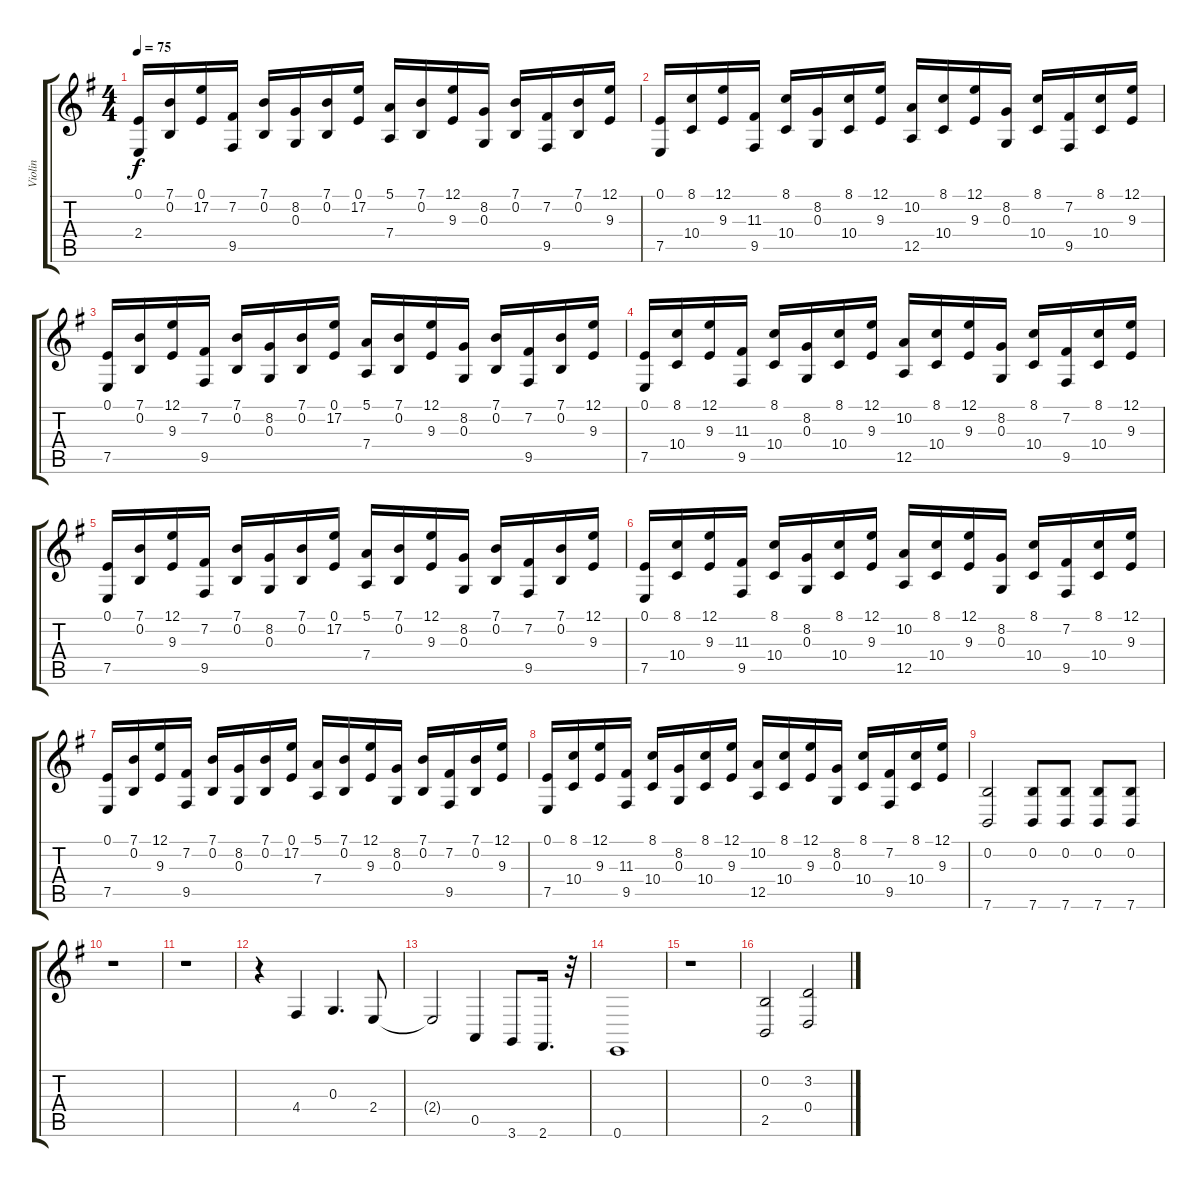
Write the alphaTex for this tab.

\track ("Violin" "Violin") {instrument violin}
\staff {score tabs}
\tuning (E4 B3 G3 D3 A2 E2) {hide}
\ts (4 4)
\tempo 75
\clef g2
\ks eminor
(0.1 2.4).16{dy f volume 8} (7.1 0.2).16 (0.1 17.2).16 (7.2 9.5).16 (7.1 0.2).16 (8.2 0.3).16 (7.1 0.2).16 (0.1 17.2).16 (5.1 7.4).16 (7.1 0.2).16 (12.1 9.3).16 (8.2 0.3).16 (7.1 0.2).16 (7.2 9.5).16 (7.1 0.2).16 (12.1 9.3).16 |
(0.1 7.5).16 (8.1 10.4).16 (12.1 9.3).16 (11.3 9.5).16 (8.1 10.4).16 (8.2 0.3).16 (8.1 10.4).16 (12.1 9.3).16 (10.2 12.5).16 (8.1 10.4).16 (12.1 9.3).16 (8.2 0.3).16 (8.1 10.4).16 (7.2 9.5).16 (8.1 10.4).16 (12.1 9.3).16 |
(0.1 7.5).16 (7.1 0.2).16 (12.1 9.3).16 (7.2 9.5).16 (7.1 0.2).16 (8.2 0.3).16 (7.1 0.2).16 (0.1 17.2).16 (5.1 7.4).16 (7.1 0.2).16 (12.1 9.3).16 (8.2 0.3).16 (7.1 0.2).16 (7.2 9.5).16 (7.1 0.2).16 (12.1 9.3).16 |
(0.1 7.5).16 (8.1 10.4).16 (12.1 9.3).16 (11.3 9.5).16 (8.1 10.4).16 (8.2 0.3).16 (8.1 10.4).16 (12.1 9.3).16 (10.2 12.5).16 (8.1 10.4).16 (12.1 9.3).16 (8.2 0.3).16 (8.1 10.4).16 (7.2 9.5).16 (8.1 10.4).16 (12.1 9.3).16 |
(0.1 7.5).16 (7.1 0.2).16 (12.1 9.3).16 (7.2 9.5).16 (7.1 0.2).16 (8.2 0.3).16 (7.1 0.2).16 (0.1 17.2).16 (5.1 7.4).16 (7.1 0.2).16 (12.1 9.3).16 (8.2 0.3).16 (7.1 0.2).16 (7.2 9.5).16 (7.1 0.2).16 (12.1 9.3).16 |
(0.1 7.5).16 (8.1 10.4).16 (12.1 9.3).16 (11.3 9.5).16 (8.1 10.4).16 (8.2 0.3).16 (8.1 10.4).16 (12.1 9.3).16 (10.2 12.5).16 (8.1 10.4).16 (12.1 9.3).16 (8.2 0.3).16 (8.1 10.4).16 (7.2 9.5).16 (8.1 10.4).16 (12.1 9.3).16 |
(0.1 7.5).16 (7.1 0.2).16 (12.1 9.3).16 (7.2 9.5).16 (7.1 0.2).16 (8.2 0.3).16 (7.1 0.2).16 (0.1 17.2).16 (5.1 7.4).16 (7.1 0.2).16 (12.1 9.3).16 (8.2 0.3).16 (7.1 0.2).16 (7.2 9.5).16 (7.1 0.2).16 (12.1 9.3).16 |
(0.1 7.5).16 (8.1 10.4).16 (12.1 9.3).16 (11.3 9.5).16 (8.1 10.4).16 (8.2 0.3).16 (8.1 10.4).16 (12.1 9.3).16 (10.2 12.5).16 (8.1 10.4).16 (12.1 9.3).16 (8.2 0.3).16 (8.1 10.4).16 (7.2 9.5).16 (8.1 10.4).16 (12.1 9.3).16 |
(0.2 7.6).2{volume 16} (0.2 7.6).8 (0.2 7.6).8 (0.2 7.6).8 (0.2 7.6).8 |
r.1 |
r.1 |
r.4 4.4.4 0.3.4{d} 2.4.8 |
2.4{t}.2 0.5.4 3.6.8 2.6.16{d} r.32 |
0.6.1{volume 15} |
r.1 |
(0.2 2.5).2{volume 9} (3.2 0.4).2
